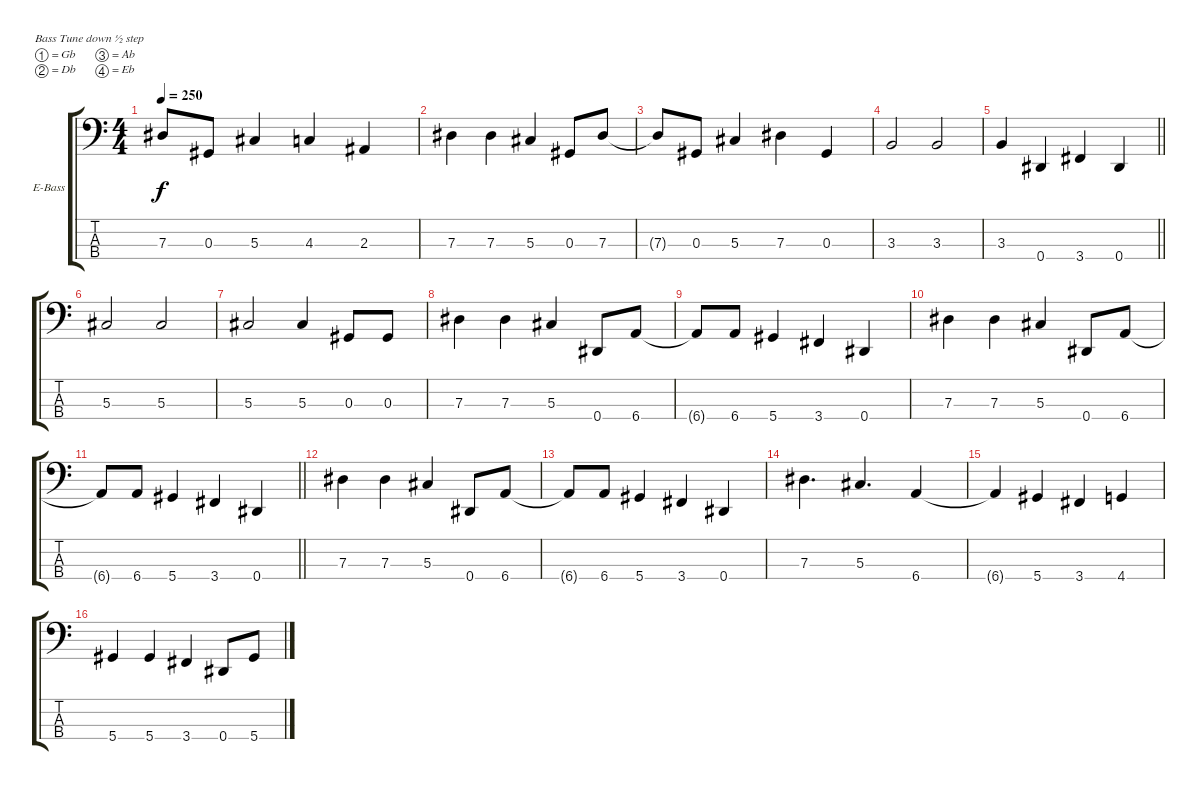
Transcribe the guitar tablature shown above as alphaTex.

\bracketExtendMode groupsimilarinstruments
\firstSystemTrackNameOrientation horizontal
\otherSystemsTrackNameOrientation horizontal
\track ("Duff McKagan" "E-Bass") {instrument electricbasspick}
\staff {score tabs}
\tuning (Gb2 Db2 Ab1 Eb1)
\ts (4 4)
\tempo 250
\clef f4
\ks c
7.3{t}.8{dy f} 0.3.8 5.3.4 4.3.4 2.3.4 |
7.3.4 7.3.4 5.3.4 0.3.8 7.3.8 |
7.3{t}.8 0.3.8 5.3.4 7.3.4 0.3.4 |
3.3.2 3.3.2 |
\barLineRight lightlight
3.3.4 0.4.4 3.4.4 0.4.4 |
5.3.2 5.3.2 |
5.3.2 5.3.4 0.3.8 0.3.8 |
7.3.4 7.3.4 5.3.4 0.4.8 6.4.8 |
6.4{t}.8 6.4.8 5.4.4 3.4.4 0.4.4 |
7.3.4 7.3.4 5.3.4 0.4.8 6.4.8 |
\barLineRight lightlight
6.4{t}.8 6.4.8 5.4.4 3.4.4 0.4.4 |
7.3.4 7.3.4 5.3.4 0.4.8 6.4.8 |
6.4{t}.8 6.4.8 5.4.4 3.4.4 0.4.4 |
7.3.4{d} 5.3.4{d} 6.4.4 |
6.4{t}.4 5.4.4 3.4.4 4.4.4 |
5.4.4 5.4.4 3.4.4 0.4.8 5.4.8
